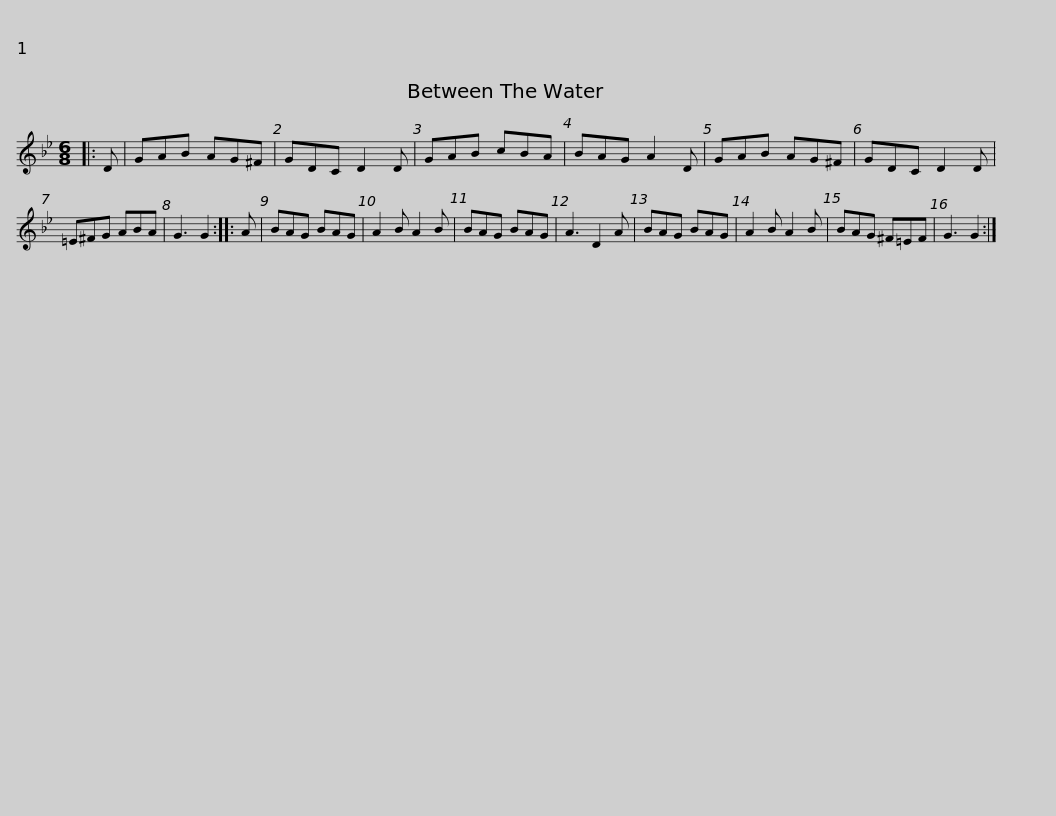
X:1
L:1/8
M:6/8
I:linebreak $
K:Gmin
V:1 treble
V:1
|: D | GAB AG^F | GDC D2 D | GAB cBA | BAG A2 D | %5
 GAB AG^F | GDC D2 D |$ =E^FG ABA | G3 G2 :: A | %10
 BAG BAG | A2 B A2 B | BAG BAG | A3 D2 A | BAG BAG | %15
 A2 B A2 B |$ BAG ^F=EF | G3 G2 :| %18
